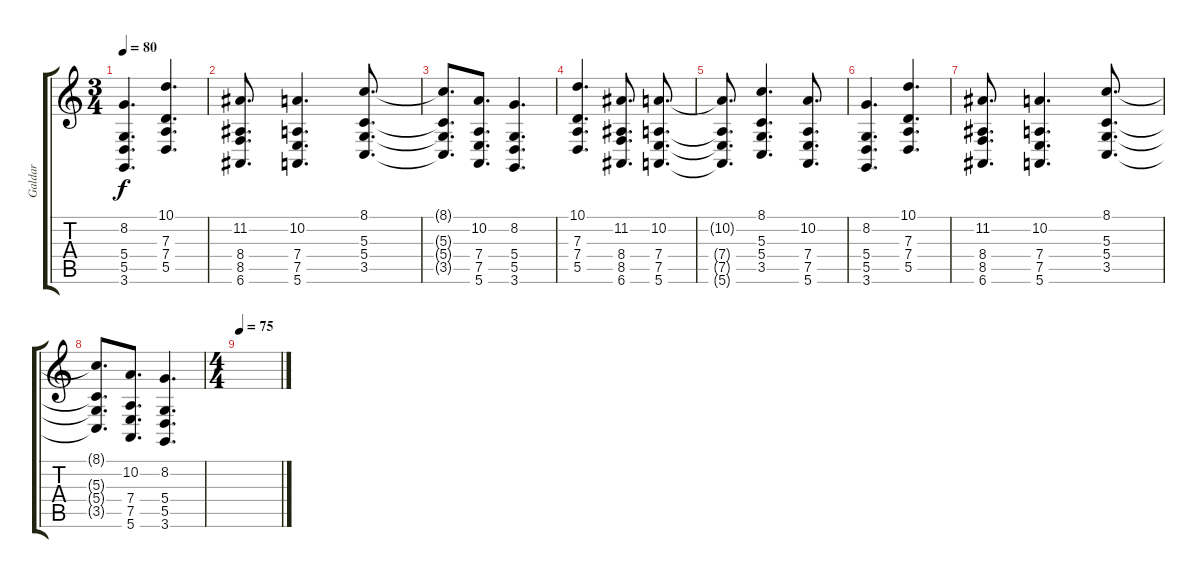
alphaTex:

\track ("Galdar" "Galdar") {instrument pad4choir}
\staff {score tabs}
\tuning (E4 B3 G3 D3 A2 E2) {hide}
\ts (3 4)
\tempo 80
\clef g2
\ks c
(8.2 5.4 5.5 3.6).4{d dy f} (10.1 7.3 7.4 5.5).4{d} |
(11.2 8.4 8.5 6.6).8{d} (10.2 7.4 7.5 5.6).4{d} (8.1 5.3 5.4 3.5).8{d} |
(8.1{t} 5.3{t} 5.4{t} 3.5{t}).8{d} (10.2 7.4 7.5 5.6).8{d} (8.2 5.4 5.5 3.6).4{d} |
(10.1 7.3 7.4 5.5).4{d} (11.2 8.4 8.5 6.6).8{d} (10.2 7.4 7.5 5.6).8{d} |
(10.2{t} 7.4{t} 7.5{t} 5.6{t}).8{d} (8.1 5.3 5.4 3.5).4{d} (10.2 7.4 7.5 5.6).8{d} |
(8.2 5.4 5.5 3.6).4{d} (10.1 7.3 7.4 5.5).4{d} |
(11.2 8.4 8.5 6.6).8{d} (10.2 7.4 7.5 5.6).4{d} (8.1 5.3 5.4 3.5).8{d} |
(8.1{t} 5.3{t} 5.4{t} 3.5{t}).8{d} (10.2 7.4 7.5 5.6).8{d} (8.2 5.4 5.5 3.6).4{d} |
\ts (4 4)
\tempo 75
